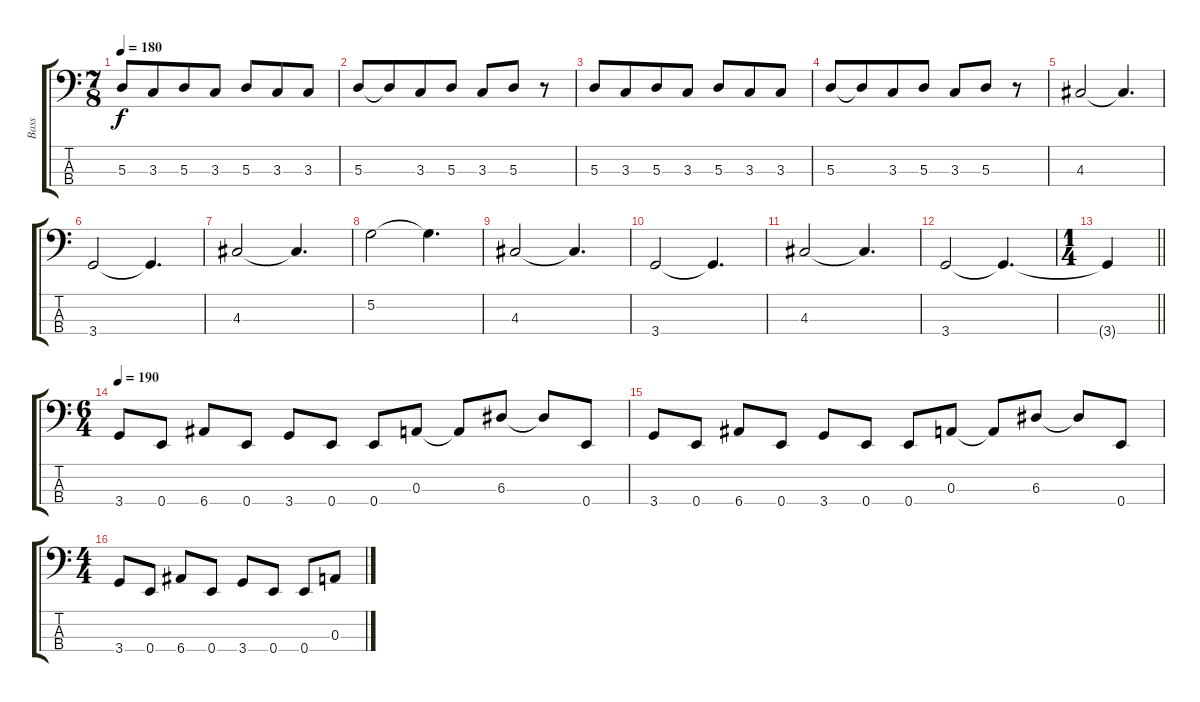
\track ("Bass" "Bass") {instrument electricbasspick}
\staff {score tabs}
\tuning (G2 D2 A1 E1) {hide}
\ts (7 8)
\tempo 180
\clef f4
\ks c
5.3.8{dy f} 3.3.8 5.3.8 3.3.8 5.3.8 3.3.8 3.3.8 |
5.3.8 5.3{t}.8 3.3.8 5.3.8 3.3.8 5.3.8 r.8 |
5.3.8 3.3.8 5.3.8 3.3.8 5.3.8 3.3.8 3.3.8 |
5.3.8 5.3{t}.8 3.3.8 5.3.8 3.3.8 5.3.8 r.8 |
4.3.2 4.3{t}.4{d} |
3.4.2 3.4{t}.4{d} |
4.3.2 4.3{t}.4{d} |
5.2.2 5.2{t}.4{d} |
4.3.2 4.3{t}.4{d} |
3.4.2 3.4{t}.4{d} |
4.3.2 4.3{t}.4{d} |
3.4.2 3.4{t}.4{d} |
\ts (1 4)
\barLineRight lightlight
3.4{t}.4 |
\ts (6 4)
\tempo 190
3.4.8 0.4.8 6.4.8 0.4.8 3.4.8 0.4.8 0.4.8 0.3.8 0.3{t}.8 6.3.8 6.3{t}.8 0.4.8 |
3.4.8 0.4.8 6.4.8 0.4.8 3.4.8 0.4.8 0.4.8 0.3.8 0.3{t}.8 6.3.8 6.3{t}.8 0.4.8 |
\ts (4 4)
3.4.8 0.4.8 6.4.8 0.4.8 3.4.8 0.4.8 0.4.8 0.3.8
